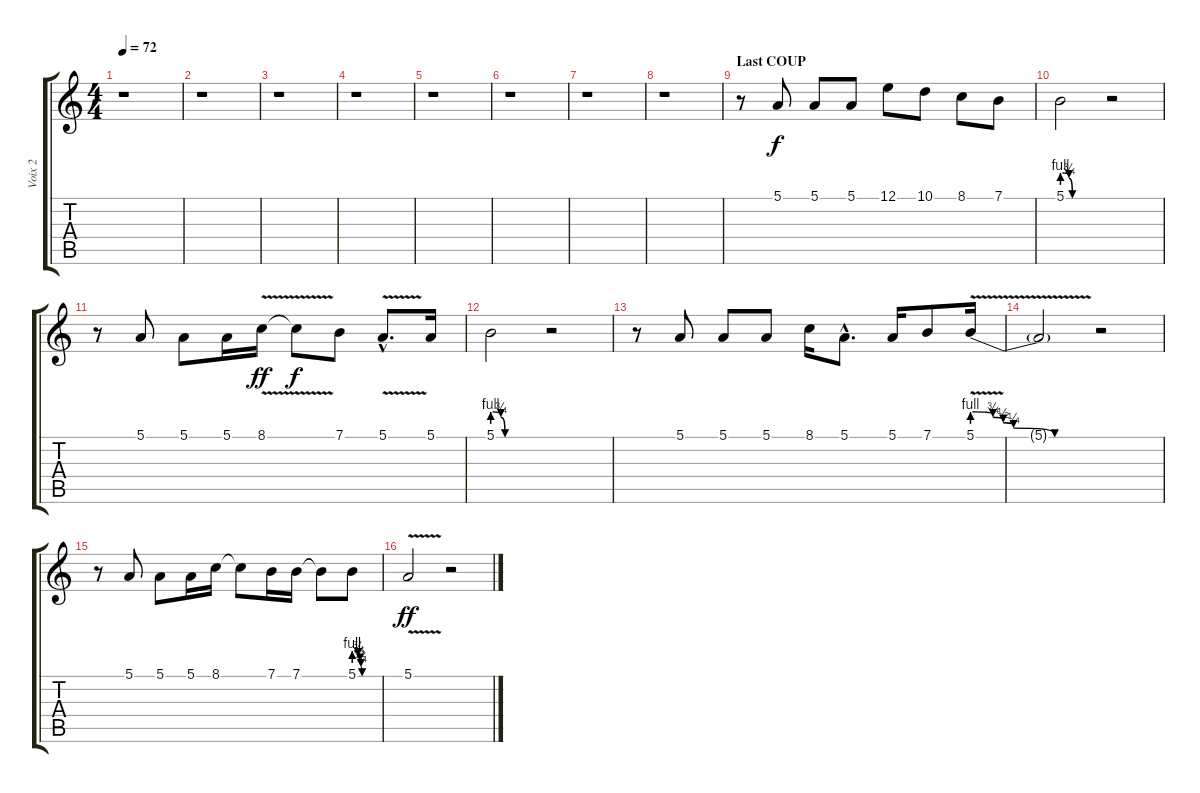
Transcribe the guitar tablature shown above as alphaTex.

\track ("Voix 2" "Voix 2") {instrument lead1square}
\staff {score tabs}
\tuning (E4 B3 G3 D3 A2 E2) {hide}
\ts (4 4)
\tempo 72
\clef g2
\ks c
r.1{dy f} |
r.1 |
r.1 |
r.1 |
r.1 |
r.1 |
r.1 |
r.1 |
\section ("" "Last COUP")
r.8 5.1.8 5.1.8 5.1.8 12.1.8 10.1.8 8.1.8 7.1.8 |
5.1{be (custom 0 4 10 3 15 0 20 0 40 0 60 0)}.2 r.2 |
r.8 5.1.8 5.1.8 5.1.16 8.1{v}.16{dy ff} 8.1{t}.8{dy f} 7.1.8 5.1{v hac}.8{d} 5.1.16 |
5.1{be (custom 0 4 10 3 15 0 20 0 40 0 60 0)}.2 r.2 |
r.8 5.1.8 5.1.8 5.1.8 8.1.16 5.1{hac}.8{d} 5.1.16 7.1.8 5.1{be (custom 0 4 10 3 15 2 20 1 40 0 60 0) v}.16 |
5.1{t}.2 r.2 |
r.8 5.1.8 5.1.8 5.1.16 8.1.16 8.1{t}.8 7.1.16 7.1.16 7.1{t}.8 5.1{be (custom 0 4 10 3 13 3 15 2 17 1 20 0 40 0 60 0)}.8 |
5.1{v}.2{dy ff} r.2
